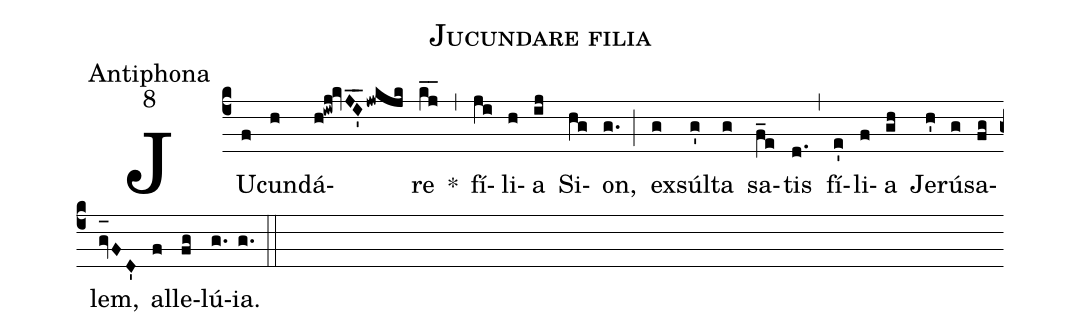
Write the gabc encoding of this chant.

name:Jucundare filia;
office-part:Antiphona;
mode:8;
%%
(c4) JU(f)cun(h)dá(h!iwj!kvJ_I'_jwkjk)re(kj__) *(,) fí(ji)li(h)a(ij) Si(hg)on,(g.) (;) ex(g)súl(g')ta(g) sa(f_e)tis(d.) (,) fí(e')li(f)a(gh) Je(h')rú(g)sa(fg)lem,(gv_[oh:h]FD') al(f)le(fg)lú(g.){ia}.(g.) (::)
